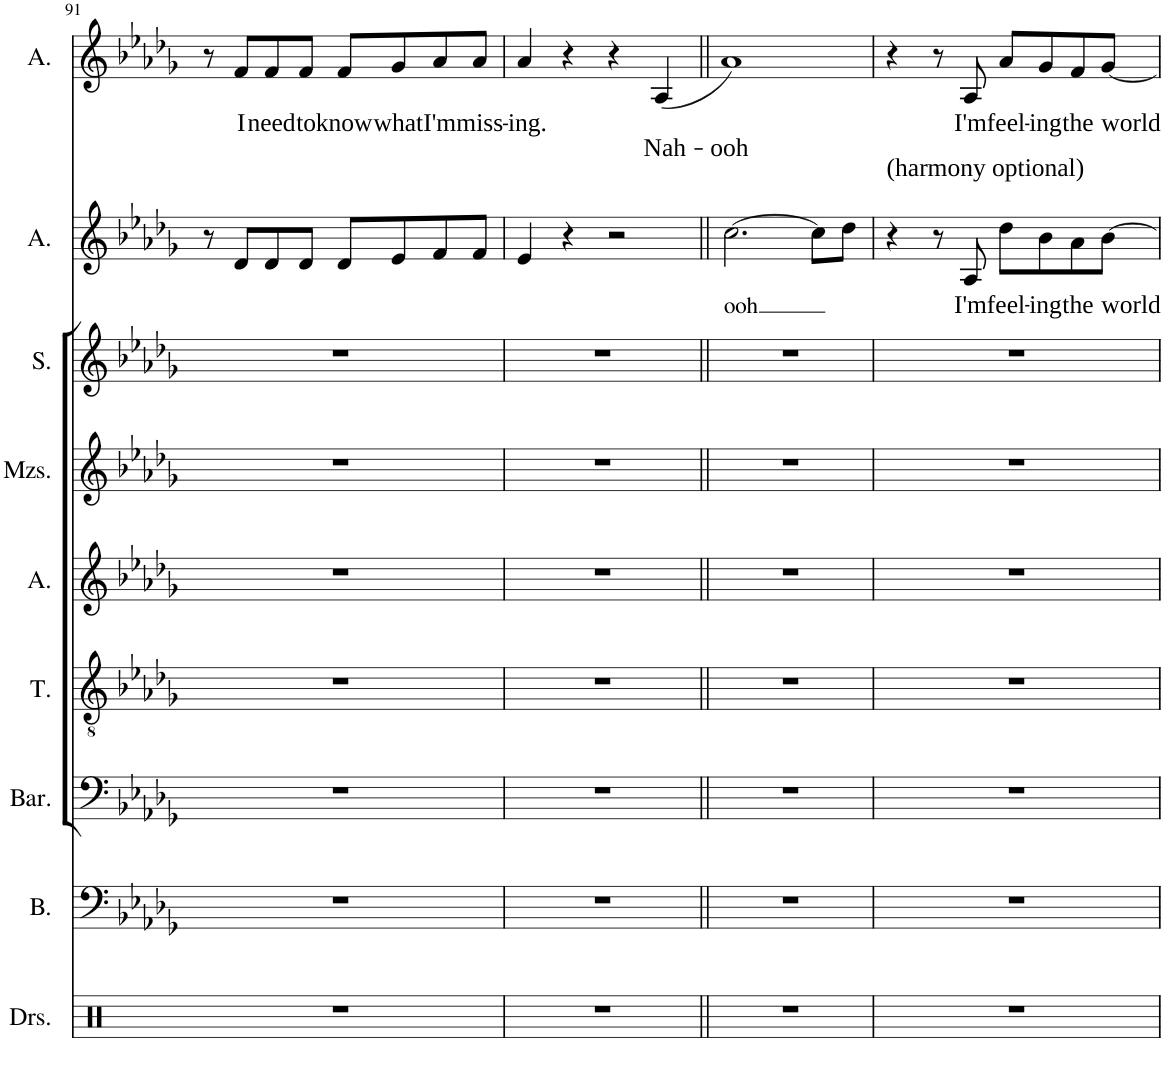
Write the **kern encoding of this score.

**kern	**kern	**kern	**kern	**kern	**kern	**kern	**kern	**text	**kern	**text
*part9	*part8	*part7	*part6	*part5	*part4	*part3	*part2	*part2	*part1	*part1
*staff9	*staff8	*staff7	*staff6	*staff5	*staff4	*staff3	*staff2	*staff2	*staff1	*staff1
*I"Drumset	*I"Bass	*I"Baritone	*I"Tenor	*I"Alto	*I"Mezzo-soprano	*I"Soprano	*I"Alto	*	*I"Alto	*
*I'Drs.	*I'B.	*I'Bar.	*I'T.	*I'A.	*I'Mzs.	*I'S.	*I'A.	*	*I'A.	*
!!LO:PB:g=z
*clefX	*clefF4	*clefF4	*clefGv2	*clefG2	*clefG2	*clefG2	*clefG2	*	*clefG2	*
*k[]	*k[b-e-a-d-g-]	*k[b-e-a-d-g-]	*k[b-e-a-d-g-]	*k[b-e-a-d-g-]	*k[b-e-a-d-g-]	*k[b-e-a-d-g-]	*k[b-e-a-d-g-]	*	*k[b-e-a-d-g-]	*
*M4/4	*M4/4	*M4/4	*M4/4	*M4/4	*M4/4	*M4/4	*M4/4	*	*M4/4	*
=91	=91	=91	=91	=91	=91	=91	=91	=91	=91	=91
1r	1r	1r	1r	1r	1r	1r	8r	.	8r	.
!	!	!	!	!	!	!	!	!	!	!LO:LY:b
.	.	.	.	.	.	.	8d-/L	.	8f/L	I
!	!	!	!	!	!	!	!	!	!	!LO:LY:b
.	.	.	.	.	.	.	8d-/	.	8f/	need
!	!	!	!	!	!	!	!	!	!	!LO:LY:b
.	.	.	.	.	.	.	8d-/J	.	8f/J	to
!	!	!	!	!	!	!	!	!	!	!LO:LY:b
.	.	.	.	.	.	.	8d-/L	.	8f/L	know
!	!	!	!	!	!	!	!	!	!	!LO:LY:b
.	.	.	.	.	.	.	8e-/	.	8g-/	what
!	!	!	!	!	!	!	!	!	!	!LO:LY:b
.	.	.	.	.	.	.	8f/	.	8a-/	I'm
!	!	!	!	!	!	!	!	!	!	!LO:LY:b
.	.	.	.	.	.	.	8f/J	.	8a-/J	miss-
=92	=92	=92	=92	=92	=92	=92	=92	=92	=92	=92
!	!	!	!	!	!	!	!	!	!	!LO:LY:b
1r	1r	1r	1r	1r	1r	1r	4e-/	.	4a-/	-ing.
.	.	.	.	.	.	.	4r	.	4r	.
.	.	.	.	.	.	.	2r	.	4r	.
!	!	!	!	!	!	!	!	!	!	!LO:LY:b
.	.	.	.	.	.	.	.	.	(4A-/	Nah-
=93||	=93||	=93||	=93||	=93||	=93||	=93||	=93||	=93||	=93||	=93||
!	!	!	!	!	!	!	!	!LO:LY:b	!	!LO:LY:b
1r	1r	1r	1r	1r	1r	1r	[2.cc\	ooh	1a-)	-ooh
.	.	.	.	.	.	.	8cc\L]	.	.	.
.	.	.	.	.	.	.	8dd-\J	.	.	.
=94	=94	=94	=94	=94	=94	=94	=94	=94	=94	=94
!	!	!	!	!	!	!	!LO:TX:a:t=(harmony optional)	!	!	!
1r	1r	1r	1r	1r	1r	1r	4r	.	4r	.
.	.	.	.	.	.	.	8r	.	8r	.
!	!	!	!	!	!	!	!	!LO:LY:b	!	!LO:LY:b
.	.	.	.	.	.	.	8A-/	I'm	8A-/	I'm
!	!	!	!	!	!	!	!	!LO:LY:b	!	!LO:LY:b
.	.	.	.	.	.	.	8dd-\L	feel-	8a-/L	feel-
!	!	!	!	!	!	!	!	!LO:LY:b	!	!LO:LY:b
.	.	.	.	.	.	.	8b-\	-ing	8g-/	-ing
!	!	!	!	!	!	!	!	!LO:LY:b	!	!LO:LY:b
.	.	.	.	.	.	.	8a-\	the	8f/	the
!	!	!	!	!	!	!	!	!LO:LY:b	!	!LO:LY:b
.	.	.	.	.	.	.	[8b-\J	world	[8g-/J	world
=	=	=	=	=	=	=	=	=	=	=
*-	*-	*-	*-	*-	*-	*-	*-	*-	*-	*-
